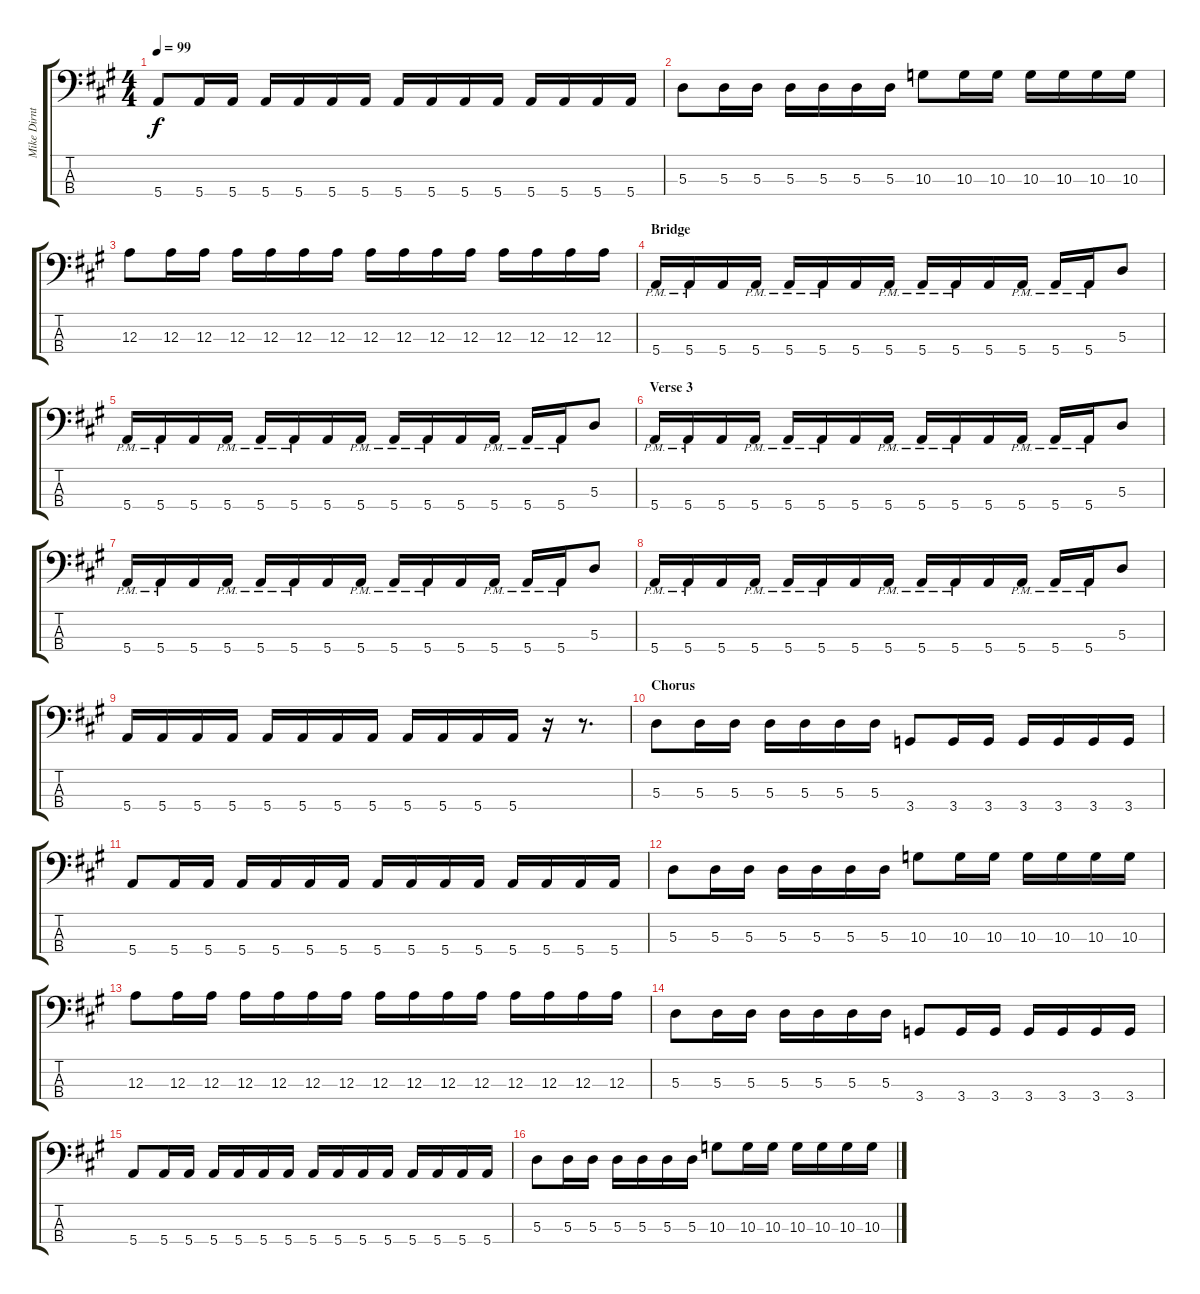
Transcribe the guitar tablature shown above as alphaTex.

\track ("Mike Dirnt Bass" "Mike Dirnt") {instrument electricbassfinger}
\staff {score tabs}
\tuning (G2 D2 A1 E1) {hide}
\ts (4 4)
\tempo 99
\clef f4
\ks a
5.4.8{dy f} 5.4.16 5.4.16 5.4.16 5.4.16 5.4.16 5.4.16 5.4.16 5.4.16 5.4.16 5.4.16 5.4.16 5.4.16 5.4.16 5.4.16 |
5.3.8 5.3.16 5.3.16 5.3.16 5.3.16 5.3.16 5.3.16 10.3.8 10.3.16 10.3.16 10.3.16 10.3.16 10.3.16 10.3.16 |
12.3.8 12.3.16 12.3.16 12.3.16 12.3.16 12.3.16 12.3.16 12.3.16 12.3.16 12.3.16 12.3.16 12.3.16 12.3.16 12.3.16 12.3.16 |
\section ("" "Bridge")
5.4{pm}.16 5.4{pm}.16 5.4.16 5.4{pm}.16 5.4{pm}.16 5.4{pm}.16 5.4.16 5.4{pm}.16 5.4{pm}.16 5.4{pm}.16 5.4.16 5.4{pm}.16 5.4{pm}.16 5.4{pm}.16 5.3.8 |
5.4{pm}.16 5.4{pm}.16 5.4.16 5.4{pm}.16 5.4{pm}.16 5.4{pm}.16 5.4.16 5.4{pm}.16 5.4{pm}.16 5.4{pm}.16 5.4.16 5.4{pm}.16 5.4{pm}.16 5.4{pm}.16 5.3.8 |
\section ("" "Verse 3")
5.4{pm}.16 5.4{pm}.16 5.4.16 5.4{pm}.16 5.4{pm}.16 5.4{pm}.16 5.4.16 5.4{pm}.16 5.4{pm}.16 5.4{pm}.16 5.4.16 5.4{pm}.16 5.4{pm}.16 5.4{pm}.16 5.3.8 |
5.4{pm}.16 5.4{pm}.16 5.4.16 5.4{pm}.16 5.4{pm}.16 5.4{pm}.16 5.4.16 5.4{pm}.16 5.4{pm}.16 5.4{pm}.16 5.4.16 5.4{pm}.16 5.4{pm}.16 5.4{pm}.16 5.3.8 |
5.4{pm}.16 5.4{pm}.16 5.4.16 5.4{pm}.16 5.4{pm}.16 5.4{pm}.16 5.4.16 5.4{pm}.16 5.4{pm}.16 5.4{pm}.16 5.4.16 5.4{pm}.16 5.4{pm}.16 5.4{pm}.16 5.3.8 |
5.4.16 5.4.16 5.4.16 5.4.16 5.4.16 5.4.16 5.4.16 5.4.16 5.4.16 5.4.16 5.4.16 5.4.16 r.16 r.8{d} |
\section ("" "Chorus")
5.3.8 5.3.16 5.3.16 5.3.16 5.3.16 5.3.16 5.3.16 3.4.8 3.4.16 3.4.16 3.4.16 3.4.16 3.4.16 3.4.16 |
5.4.8 5.4.16 5.4.16 5.4.16 5.4.16 5.4.16 5.4.16 5.4.16 5.4.16 5.4.16 5.4.16 5.4.16 5.4.16 5.4.16 5.4.16 |
5.3.8 5.3.16 5.3.16 5.3.16 5.3.16 5.3.16 5.3.16 10.3.8 10.3.16 10.3.16 10.3.16 10.3.16 10.3.16 10.3.16 |
12.3.8 12.3.16 12.3.16 12.3.16 12.3.16 12.3.16 12.3.16 12.3.16 12.3.16 12.3.16 12.3.16 12.3.16 12.3.16 12.3.16 12.3.16 |
5.3.8 5.3.16 5.3.16 5.3.16 5.3.16 5.3.16 5.3.16 3.4.8 3.4.16 3.4.16 3.4.16 3.4.16 3.4.16 3.4.16 |
5.4.8 5.4.16 5.4.16 5.4.16 5.4.16 5.4.16 5.4.16 5.4.16 5.4.16 5.4.16 5.4.16 5.4.16 5.4.16 5.4.16 5.4.16 |
5.3.8 5.3.16 5.3.16 5.3.16 5.3.16 5.3.16 5.3.16 10.3.8 10.3.16 10.3.16 10.3.16 10.3.16 10.3.16 10.3.16
